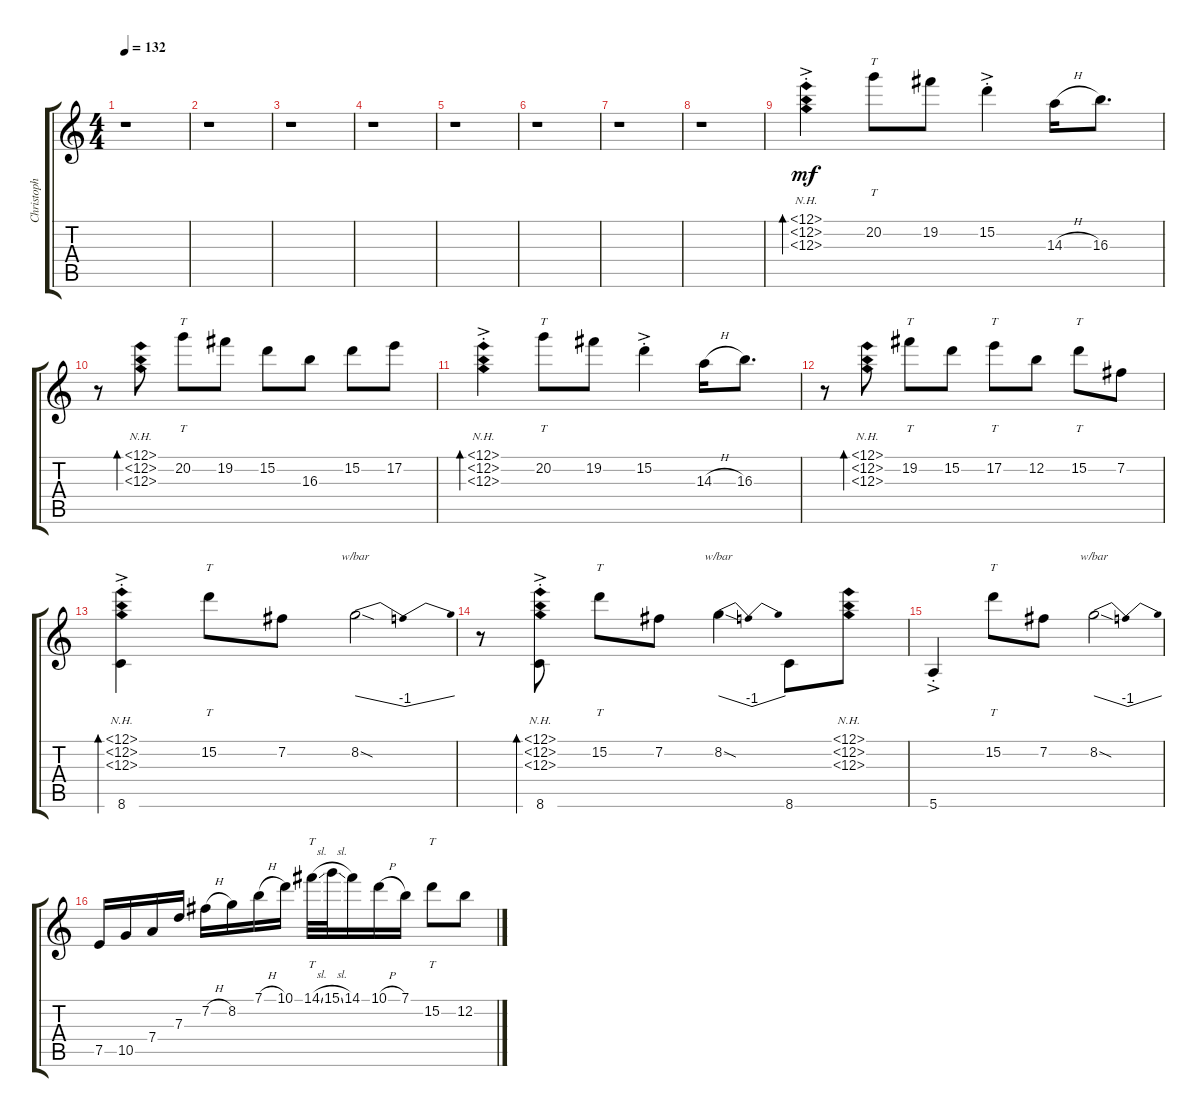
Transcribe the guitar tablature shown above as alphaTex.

\track ("Christoph" "Christoph") {instrument electricguitarclean}
\staff {score tabs}
\tuning (E4 B3 G3 D3 A2 E2) {hide}
\ts (4 4)
\tempo 132
\clef g2
\ks c
r.1{dy mf instrument electricguitarclean} |
r.1 |
r.1 |
r.1 |
r.1 |
r.1 |
r.1 |
r.1 |
(12.1{nh ac st} 12.2{nh ac st} 12.3{nh ac st}).4{bd 60} 20.2.8{tt} 19.2.8 15.2{ac st}.4 14.3{h}.16 16.3.8{d} |
r.8 (12.1{nh} 12.2{nh} 12.3{nh}).8{bd 60} 20.2.8{tt} 19.2.8 15.2.8 16.3.8 15.2.8 17.2.8 |
(12.1{nh ac st} 12.2{nh ac st} 12.3{nh ac st}).4{bd 60} 20.2.8{tt} 19.2.8 15.2{ac st}.4 14.3{h}.16 16.3.8{d} |
r.8 (12.1{nh} 12.2{nh} 12.3{nh}).8{bd 60} 19.2.8{tt} 15.2.8 17.2.8{tt} 12.2.8 15.2.8{tt} 7.2.8 |
(12.1{nh ac st} 12.2{nh ac st} 12.3{nh ac st} 8.6{ac st}).4{bd 60} 15.2.8{tt} 7.2.8 8.2{sod}.2{tbe (dip default 0 0 30 -4 60 0)} |
r.8 (12.1{nh ac st} 12.2{nh ac st} 12.3{nh ac st} 8.6).8{bd 60} 15.2.8{tt} 7.2.8 8.2{sod}.4{tbe (dip default 0 0 30 -4 60 0)} 8.6.8 (12.1{nh} 12.2{nh} 12.3{nh}).8 |
5.6{ac st}.4 15.2.8{tt} 7.2.8 8.2{sod}.2{tbe (dip default 0 0 30 -4 60 0)} |
7.5.16 10.5.16 7.4.16 7.3.16 7.2{h}.16 8.2.16 7.1{h}.16 10.1.16 14.1{sl}.32{tt} 15.1{sl}.32 14.1.16 10.1{h}.16 7.1.16 15.2.8{tt} 12.2.8
